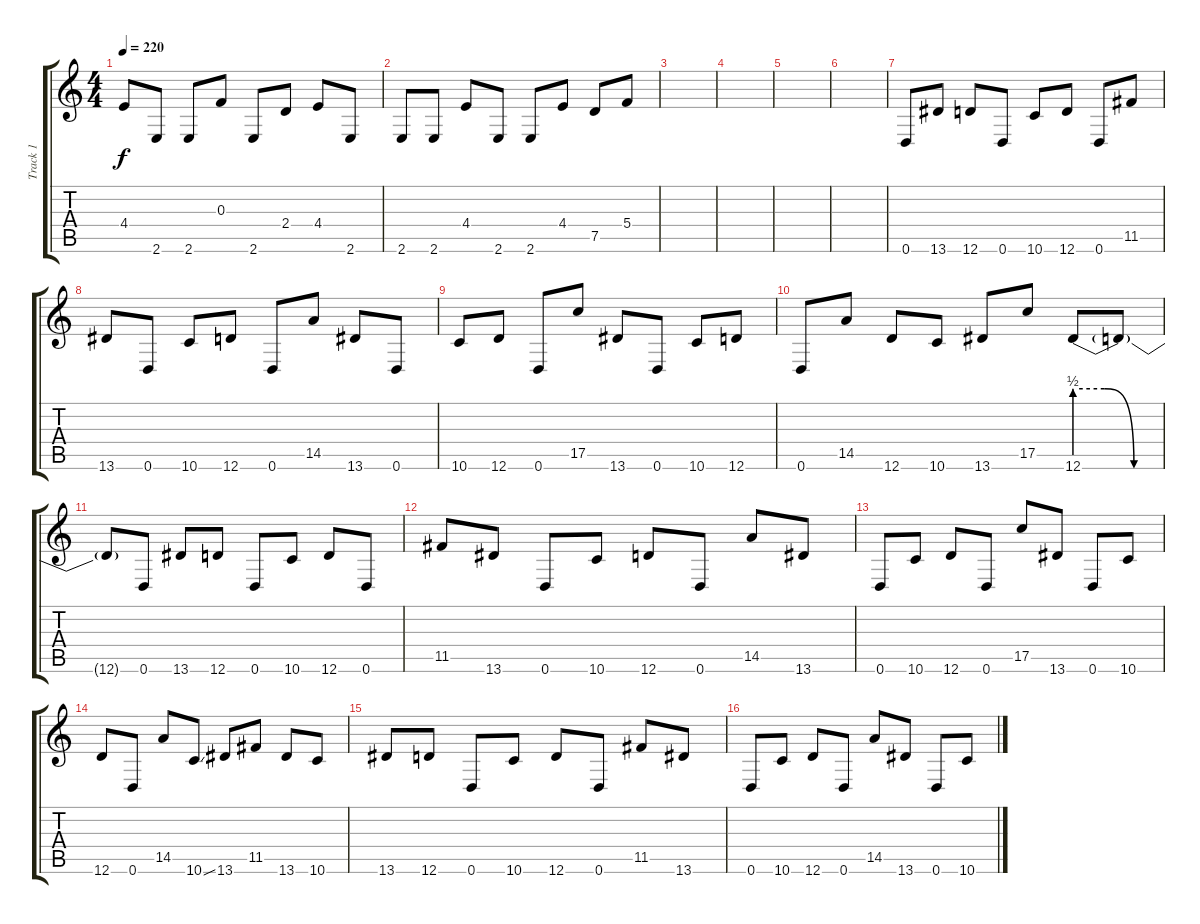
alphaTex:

\track ("Track 1" "Track 1") {instrument overdrivenguitar}
\staff {score tabs}
\tuning (D4 A3 F3 C3 G2 D2) {hide}
\ts (4 4)
\tempo 220
\clef g2
\ks c
4.4.8{dy f} 2.6.8 2.6.8 0.3.8 2.6.8 2.4.8 4.4.8 2.6.8 |
2.6.8 2.6.8 4.4.8 2.6.8 2.6.8 4.4.8 7.5.8 5.4.8 |
|
|
|
|
0.6.8 13.6.8 12.6.8 0.6.8 10.6.8 12.6.8 0.6.8 11.5.8 |
13.6.8 0.6.8 10.6.8 12.6.8 0.6.8 14.5.8 13.6.8 0.6.8 |
10.6.8 12.6.8 0.6.8 17.5.8 13.6.8 0.6.8 10.6.8 12.6.8 |
0.6.8 14.5.8 12.6.8 10.6.8 13.6.8 17.5.8 12.6{be (custom 0 2 20 2 40 0 60 0)}.8 12.6{t}.8 |
12.6{t}.8 0.6.8 13.6.8 12.6.8 0.6.8 10.6.8 12.6.8 0.6.8 |
11.5.8 13.6.8 0.6.8 10.6.8 12.6.8 0.6.8 14.5.8 13.6.8 |
0.6.8 10.6.8 12.6.8 0.6.8 17.5.8 13.6.8 0.6.8 10.6.8 |
12.6.8 0.6.8 14.5.8 10.6{ss}.8 13.6.8 11.5.8 13.6.8 10.6.8 |
13.6.8 12.6.8 0.6.8 10.6.8 12.6.8 0.6.8 11.5.8 13.6.8 |
0.6.8 10.6.8 12.6.8 0.6.8 14.5.8 13.6.8 0.6.8 10.6.8
